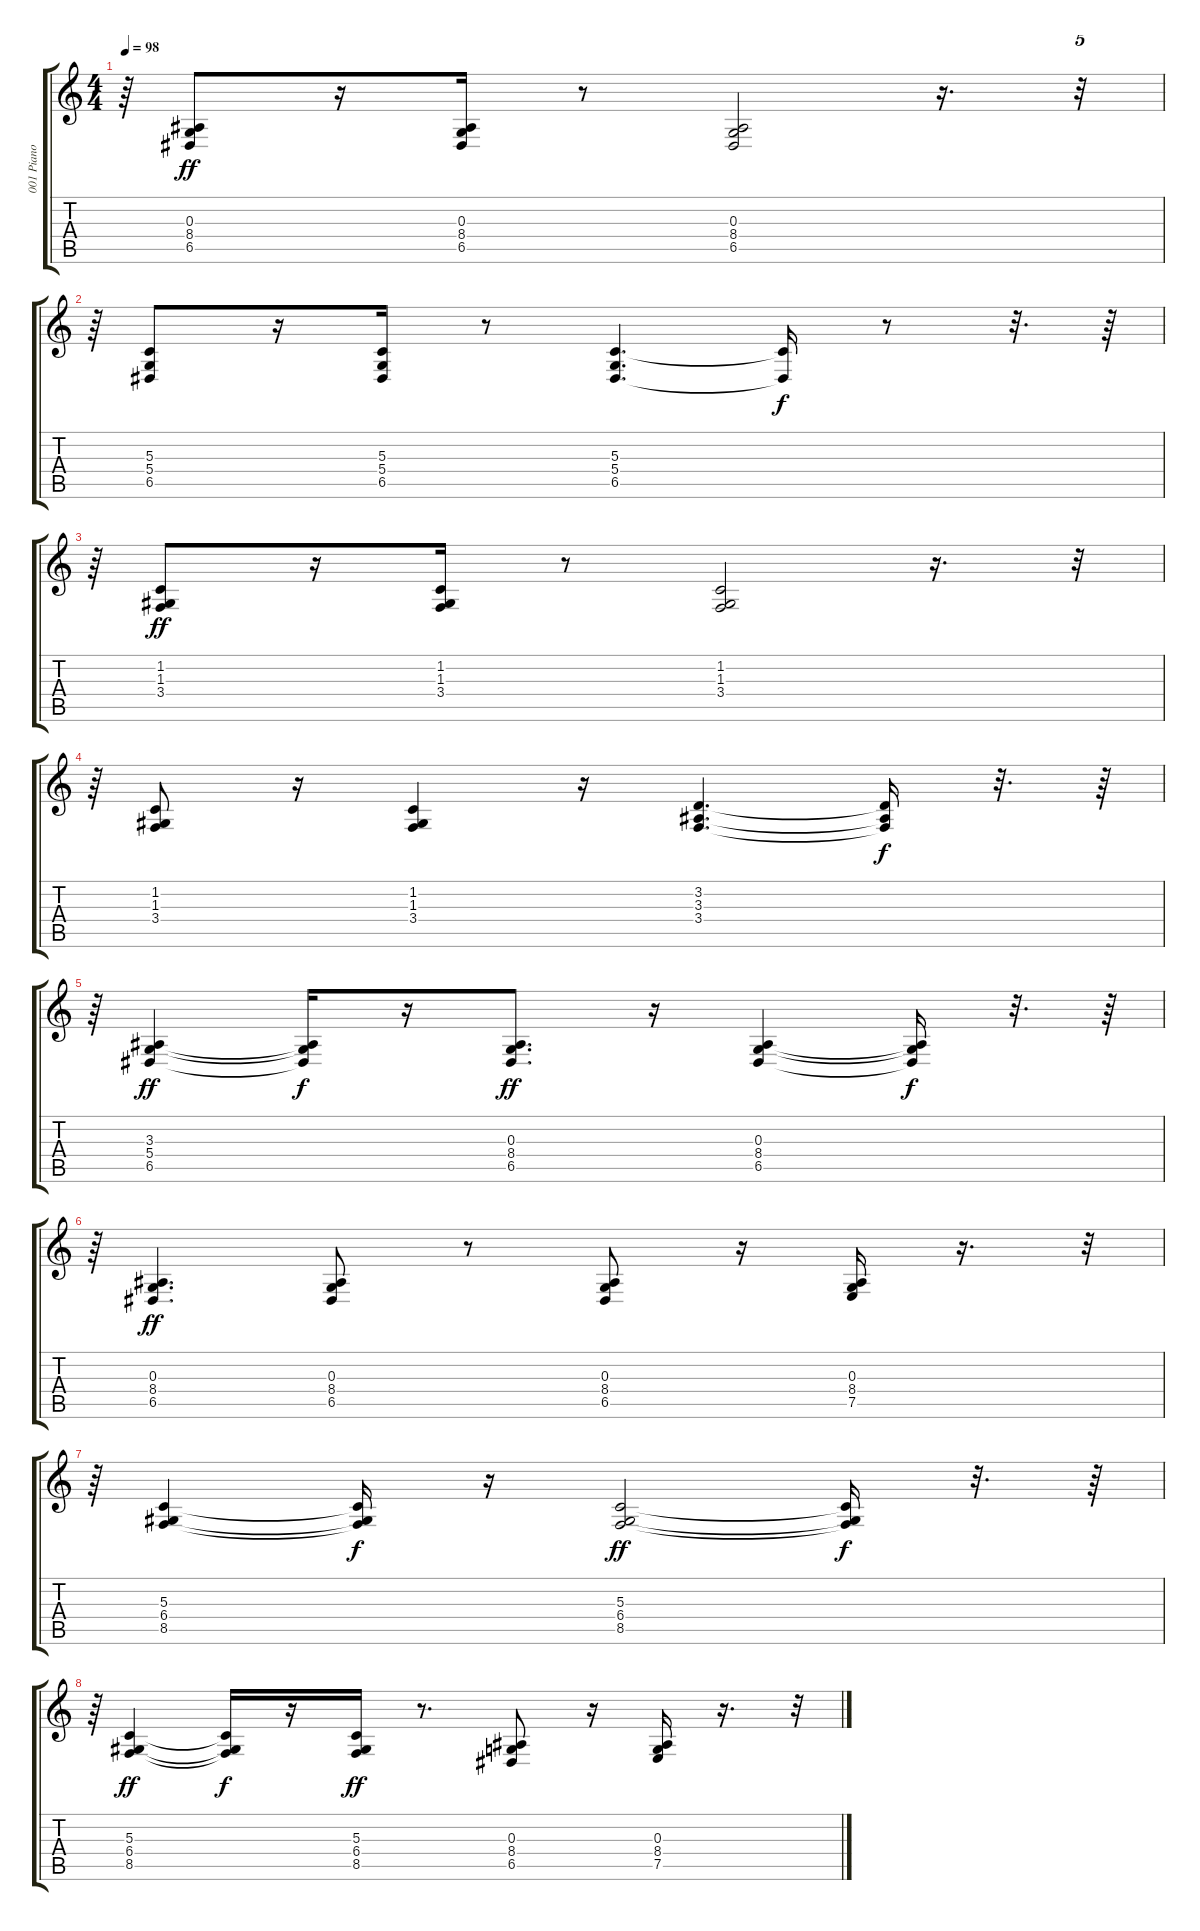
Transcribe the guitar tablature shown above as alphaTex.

\track ("001 Piano                               " "001 Piano ") {instrument acousticgrandpiano}
\staff {score tabs}
\tuning (E4 B3 G3 D3 A2 E2) {hide}
\ts (4 4)
\tempo 98
\clef g2
\ks c
r.64{dy f} (0.3 8.4 6.5).8{dy ff} r.16 (0.3 8.4 6.5).16 r.8 (0.3 8.4 6.5).2 r.16{d} r.32{tu (5 4)} |
r.64 (5.3 5.4 6.5).8 r.16 (5.3 5.4 6.5).16 r.8 (5.3 5.4 6.5).4{d} (5.3{t} 6.5{t}).16{dy f} r.8 r.32{d} r.64 |
r.64 (1.2 1.3 3.4).8{dy ff} r.16 (1.2 1.3 3.4).16 r.8 (1.2 1.3 3.4).2 r.16{d} r.32{tu (5 4)} |
r.64 (1.2 1.3 3.4).8 r.16 (1.2 1.3 3.4).4 r.16 (3.2 3.3 3.4).4{d} (3.2{t} 3.3{t} 3.4{t}).16{dy f} r.32{d} r.64 |
r.64 (3.3 5.4 6.5).4{dy ff} (3.3{t} 5.4{t} 6.5{t}).16{dy f} r.16 (0.3 8.4 6.5).8{d dy ff} r.16 (0.3 8.4 6.5).4 (0.3{t} 8.4{t} 6.5{t}).16{dy f} r.32{d} r.64 |
r.64 (0.3 8.4 6.5).4{d dy ff} (0.3 8.4 6.5).8 r.8 (0.3 8.4 6.5).8 r.16 (0.3 8.4 7.5).16 r.16{d} r.32{tu (5 4)} |
r.64 (5.3 6.4 8.5).4 (5.3{t} 6.4{t} 8.5{t}).16{dy f} r.16 (5.3 6.4 8.5).2{dy ff} (5.3{t} 6.4{t} 8.5{t}).16{dy f} r.32{d} r.64 |
r.64 (5.3 6.4 8.5).4{dy ff} (5.3{t} 6.4{t} 8.5{t}).16{dy f} r.16 (5.3 6.4 8.5).16{dy ff} r.8{d} (0.3 8.4 6.5).8 r.16 (0.3 8.4 7.5).16 r.16{d} r.32{tu (5 4)}
